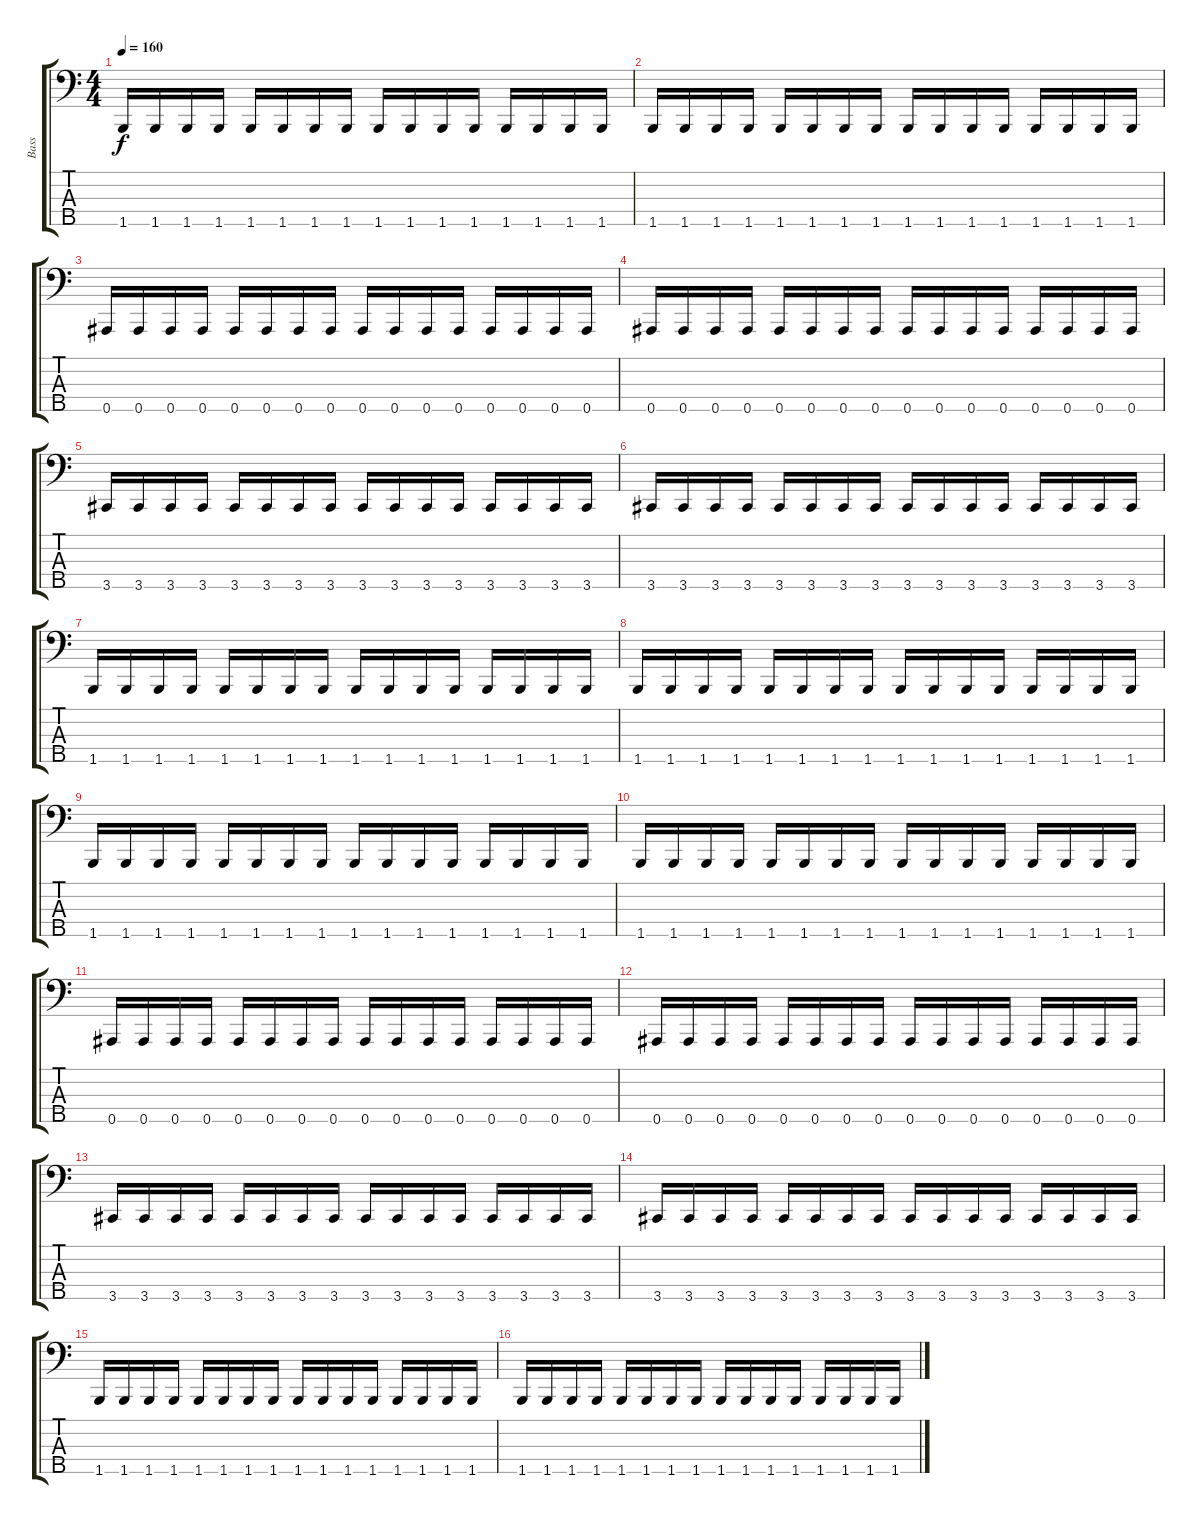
\track ("Bass" "Bass") {instrument electricbasspick}
\staff {score tabs}
\tuning (Gb2 Db2 Ab1 Eb1 Bb0) {hide}
\ts (4 4)
\tempo 160
\clef f4
\ks c
1.5.16{dy f} 1.5.16 1.5.16 1.5.16 1.5.16 1.5.16 1.5.16 1.5.16 1.5.16 1.5.16 1.5.16 1.5.16 1.5.16 1.5.16 1.5.16 1.5.16 |
1.5.16 1.5.16 1.5.16 1.5.16 1.5.16 1.5.16 1.5.16 1.5.16 1.5.16 1.5.16 1.5.16 1.5.16 1.5.16 1.5.16 1.5.16 1.5.16 |
0.5.16 0.5.16 0.5.16 0.5.16 0.5.16 0.5.16 0.5.16 0.5.16 0.5.16 0.5.16 0.5.16 0.5.16 0.5.16 0.5.16 0.5.16 0.5.16 |
0.5.16 0.5.16 0.5.16 0.5.16 0.5.16 0.5.16 0.5.16 0.5.16 0.5.16 0.5.16 0.5.16 0.5.16 0.5.16 0.5.16 0.5.16 0.5.16 |
3.5.16 3.5.16 3.5.16 3.5.16 3.5.16 3.5.16 3.5.16 3.5.16 3.5.16 3.5.16 3.5.16 3.5.16 3.5.16 3.5.16 3.5.16 3.5.16 |
3.5.16 3.5.16 3.5.16 3.5.16 3.5.16 3.5.16 3.5.16 3.5.16 3.5.16 3.5.16 3.5.16 3.5.16 3.5.16 3.5.16 3.5.16 3.5.16 |
1.5.16 1.5.16 1.5.16 1.5.16 1.5.16 1.5.16 1.5.16 1.5.16 1.5.16 1.5.16 1.5.16 1.5.16 1.5.16 1.5.16 1.5.16 1.5.16 |
1.5.16 1.5.16 1.5.16 1.5.16 1.5.16 1.5.16 1.5.16 1.5.16 1.5.16 1.5.16 1.5.16 1.5.16 1.5.16 1.5.16 1.5.16 1.5.16 |
1.5.16 1.5.16 1.5.16 1.5.16 1.5.16 1.5.16 1.5.16 1.5.16 1.5.16 1.5.16 1.5.16 1.5.16 1.5.16 1.5.16 1.5.16 1.5.16 |
1.5.16 1.5.16 1.5.16 1.5.16 1.5.16 1.5.16 1.5.16 1.5.16 1.5.16 1.5.16 1.5.16 1.5.16 1.5.16 1.5.16 1.5.16 1.5.16 |
0.5.16 0.5.16 0.5.16 0.5.16 0.5.16 0.5.16 0.5.16 0.5.16 0.5.16 0.5.16 0.5.16 0.5.16 0.5.16 0.5.16 0.5.16 0.5.16 |
0.5.16 0.5.16 0.5.16 0.5.16 0.5.16 0.5.16 0.5.16 0.5.16 0.5.16 0.5.16 0.5.16 0.5.16 0.5.16 0.5.16 0.5.16 0.5.16 |
3.5.16 3.5.16 3.5.16 3.5.16 3.5.16 3.5.16 3.5.16 3.5.16 3.5.16 3.5.16 3.5.16 3.5.16 3.5.16 3.5.16 3.5.16 3.5.16 |
3.5.16 3.5.16 3.5.16 3.5.16 3.5.16 3.5.16 3.5.16 3.5.16 3.5.16 3.5.16 3.5.16 3.5.16 3.5.16 3.5.16 3.5.16 3.5.16 |
1.5.16 1.5.16 1.5.16 1.5.16 1.5.16 1.5.16 1.5.16 1.5.16 1.5.16 1.5.16 1.5.16 1.5.16 1.5.16 1.5.16 1.5.16 1.5.16 |
1.5.16 1.5.16 1.5.16 1.5.16 1.5.16 1.5.16 1.5.16 1.5.16 1.5.16 1.5.16 1.5.16 1.5.16 1.5.16 1.5.16 1.5.16 1.5.16
